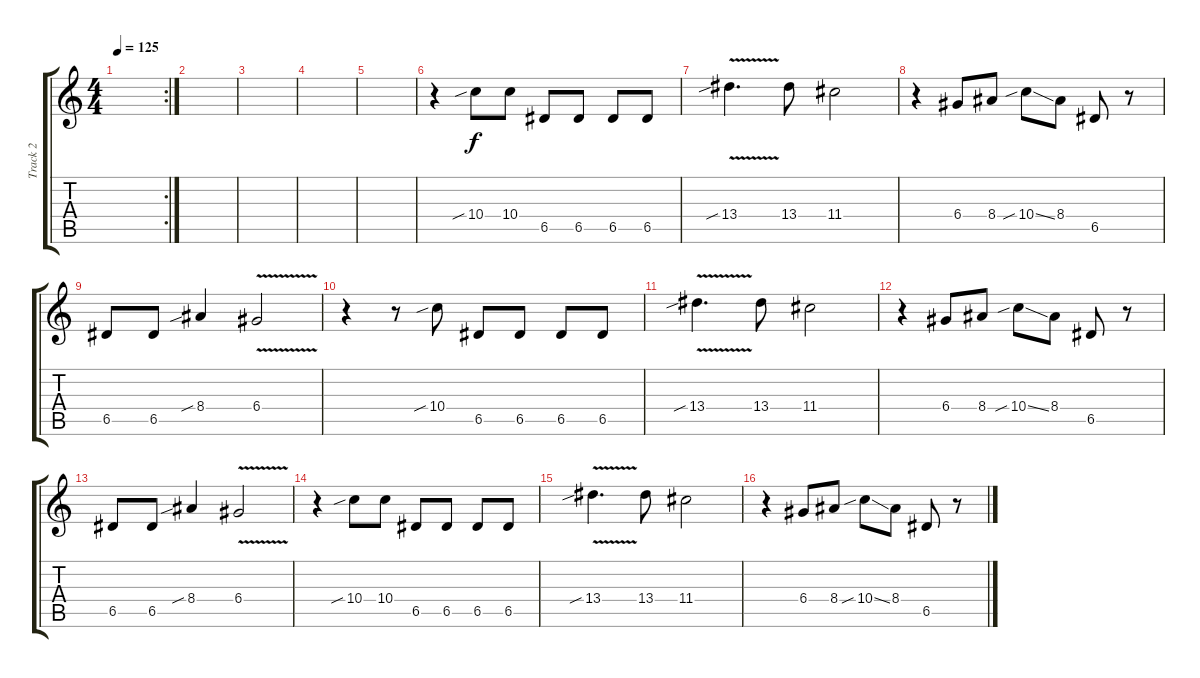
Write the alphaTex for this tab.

\track ("Track 2" "Track 2") {instrument distortionguitar}
\staff {score tabs}
\tuning (E4 B3 G3 D3 A2 E2) {hide}
\rc 2
\ts (4 4)
\tempo 125
\clef g2
\ks c
|
|
|
|
|
r.4{instrument distortionguitar} 10.4{sib}.8 10.4.8 6.5.8 6.5.8 6.5.8 6.5.8 |
13.4{v sib}.4{d} 13.4.8 11.4.2 |
r.4 6.4.8 8.4.8 10.4{sib ss}.8 8.4.8 6.5.8 r.8 |
6.5.8 6.5.8 8.4{sib}.4 6.4{v}.2 |
r.4 r.8 10.4{sib}.8 6.5.8 6.5.8 6.5.8 6.5.8 |
13.4{v sib}.4{d} 13.4.8 11.4.2 |
r.4 6.4.8 8.4.8 10.4{sib ss}.8 8.4.8 6.5.8 r.8 |
6.5.8 6.5.8 8.4{sib}.4 6.4{v}.2 |
r.4 10.4{sib}.8 10.4.8 6.5.8 6.5.8 6.5.8 6.5.8 |
13.4{v sib}.4{d} 13.4.8 11.4.2 |
r.4 6.4.8 8.4.8 10.4{sib ss}.8 8.4.8 6.5.8 r.8
